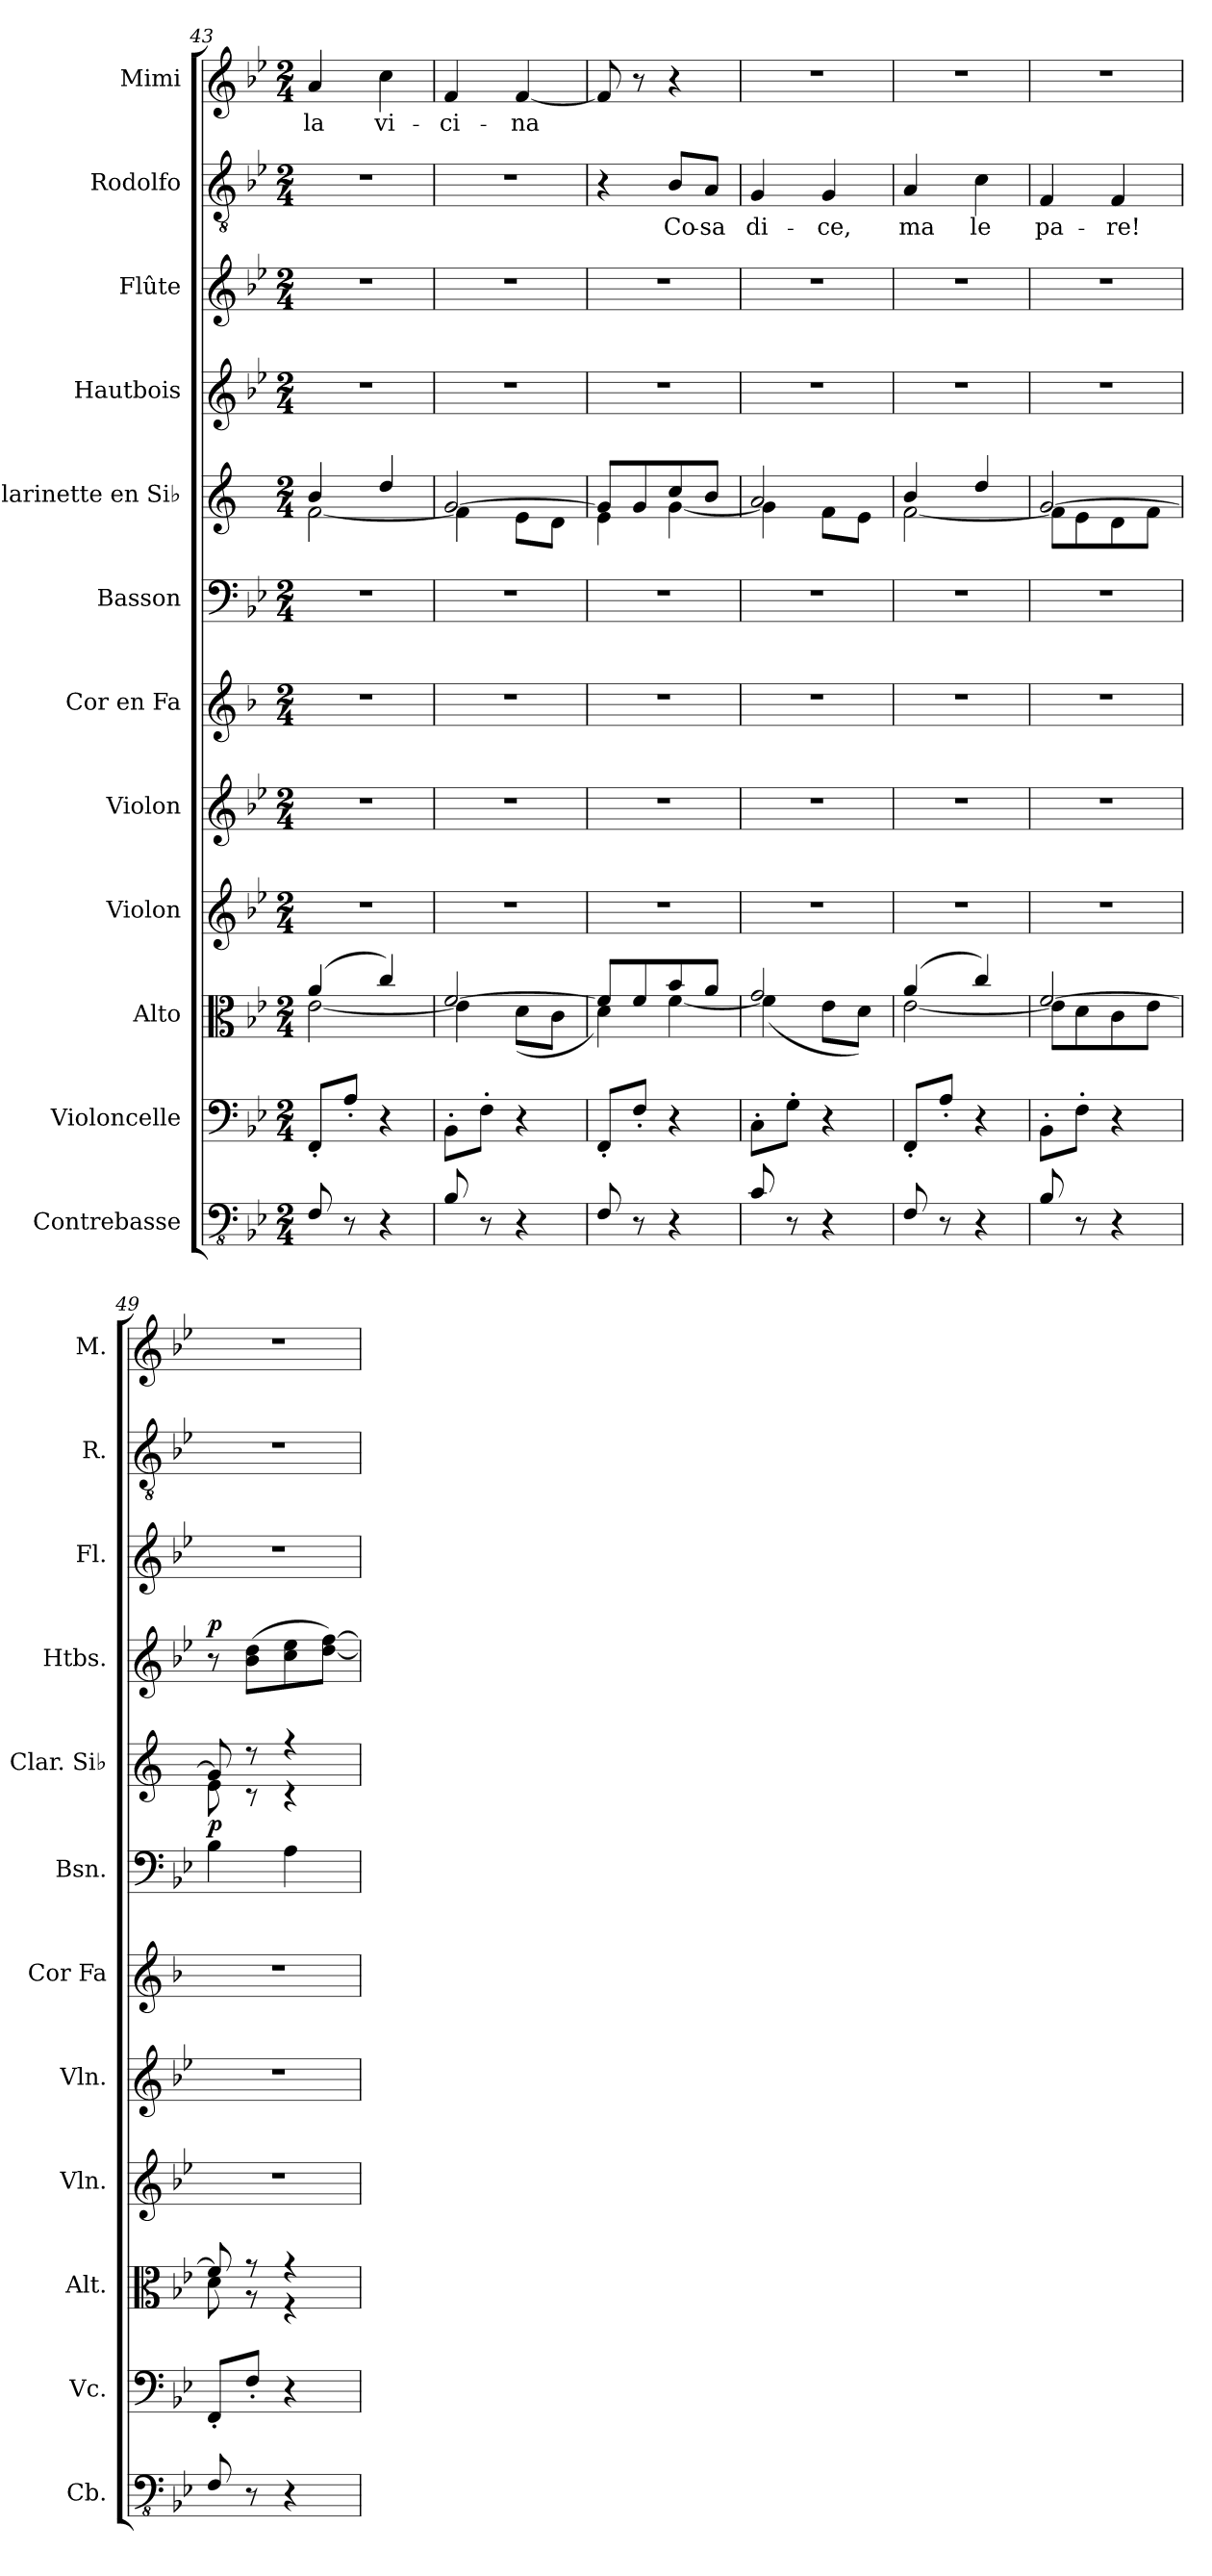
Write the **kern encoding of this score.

**kern	**kern	**kern	**kern	**kern	**kern	**kern	**dynam	**kern	**kern	**dynam	**kern	**kern	**text	**kern	**text
*part12	*part11	*part10	*part9	*part8	*part7	*part6	*part6	*part5	*part4	*part4	*part3	*part2	*part2	*part1	*part1
*staff12	*staff11	*staff10	*staff9	*staff8	*staff7	*staff6	*staff6	*staff5	*staff4	*staff4	*staff3	*staff2	*staff2	*staff1	*staff1
*I"Contrebasse	*I"Violoncelle	*I"Alto	*I"Violon	*I"Violon	*I"Cor en Fa	*I"Basson	*	*I"Clarinette en Si♭	*I"Hautbois	*	*I"Flûte	*I"Rodolfo	*	*I"Mimi	*
*I'Cb.	*I'Vc.	*I'Alt.	*I'Vln.	*I'Vln.	*I'Cor Fa	*I'Bsn.	*	*I'Clar. Si♭	*I'Htbs.	*	*I'Fl.	*I'R.	*	*I'M.	*
*clefFv4	*clefF4	*clefC3	*clefG2	*clefG2	*clefG2	*clefF4	*	*clefG2	*clefG2	*	*clefG2	*clefGv2	*	*clefG2	*
*ITrd7c12	*	*	*	*	*ITrd4c7	*	*	*ITrd1c2	*	*	*	*	*	*	*
*k[b-e-]	*k[b-e-]	*k[b-e-]	*k[b-e-]	*k[b-e-]	*k[b-e-]	*k[b-e-]	*	*k[b-e-]	*k[b-e-]	*	*k[b-e-]	*k[b-e-]	*	*k[b-e-]	*
*M2/4	*M2/4	*M2/4	*M2/4	*M2/4	*M2/4	*M2/4	*	*M2/4	*M2/4	*	*M2/4	*M2/4	*	*M2/4	*
=43	=43	=43	=43	=43	=43	=43	=43	=43	=43	=43	=43	=43	=43	=43	=43
*	*	*^	*	*	*	*	*	*^	*	*	*	*	*	*	*
8FFF/	8FF'/L	(4a/	[2e-\	2r	2r	2r	2r	.	4a/	[2e-\	2r	.	2r	2r	.	4a/	la
8r	8A'/J	.	.	.	.	.	.	.	.	.	.	.	.	.	.	.	.
4r	4r	4cc/)	.	.	.	.	.	.	4cc/	.	.	.	.	.	.	4cc\	vi-
=44	=44	=44	=44	=44	=44	=44	=44	=44	=44	=44	=44	=44	=44	=44	=44	=44	=44
8BBB-/	8BB-'\L	[2f/	4e-\]	2r	2r	2r	2r	.	[2f/	4e-\]	2r	.	2r	2r	.	4f/	-ci-
8r	8F'\J	.	.	.	.	.	.	.	.	.	.	.	.	.	.	.	.
4r	4r	.	(8d\L	.	.	.	.	.	.	8d\L	.	.	.	.	.	[4f/	-na
.	.	.	8c\J	.	.	.	.	.	.	8c\J	.	.	.	.	.	.	.
=45	=45	=45	=45	=45	=45	=45	=45	=45	=45	=45	=45	=45	=45	=45	=45	=45	=45
8FFF/	8FF'/L	8f/L]	4d\)	2r	2r	2r	2r	.	8f/L]	4d\	2r	.	2r	4r	.	8f/]	.
8r	8F'/J	8f/	.	.	.	.	.	.	8f/	.	.	.	.	.	.	8r	.
4r	4r	8b-/	[4f\	.	.	.	.	.	8b-/	[4f\	.	.	.	8B-/L	Co-	4r	.
.	.	8a/J	.	.	.	.	.	.	8a/J	.	.	.	.	8A/J	-sa	.	.
=46	=46	=46	=46	=46	=46	=46	=46	=46	=46	=46	=46	=46	=46	=46	=46	=46	=46
8CC/	8C'\L	2g/	(4f\]	2r	2r	2r	2r	.	2g/	4f\]	2r	.	2r	4G/	di-	2r	.
8r	8G'\J	.	.	.	.	.	.	.	.	.	.	.	.	.	.	.	.
4r	4r	.	8e-\L	.	.	.	.	.	.	8e-\L	.	.	.	4G/	-ce,	.	.
.	.	.	8d\J)	.	.	.	.	.	.	8d\J	.	.	.	.	.	.	.
!!LO:PB:g=z
=47	=47	=47	=47	=47	=47	=47	=47	=47	=47	=47	=47	=47	=47	=47	=47	=47	=47
8FFF/	8FF'/L	(4a/	[2e-\	2r	2r	2r	2r	.	4a/	[2e-\	2r	.	2r	4A/	ma	2r	.
8r	8A'/J	.	.	.	.	.	.	.	.	.	.	.	.	.	.	.	.
4r	4r	4cc/)	.	.	.	.	.	.	4cc/	.	.	.	.	4c\	le	.	.
=48	=48	=48	=48	=48	=48	=48	=48	=48	=48	=48	=48	=48	=48	=48	=48	=48	=48
8BBB-/	8BB-'\L	[2f/	8e-\L]	2r	2r	2r	2r	.	[2f/	8e-\L]	2r	.	2r	4F/	pa-	2r	.
8r	8F'\J	.	8d\	.	.	.	.	.	.	8d\	.	.	.	.	.	.	.
4r	4r	.	8c\	.	.	.	.	.	.	8c\	.	.	.	4F/	-re!	.	.
.	.	.	8e-\J	.	.	.	.	.	.	8e-\J	.	.	.	.	.	.	.
=49	=49	=49	=49	=49	=49	=49	=49	=49	=49	=49	=49	=49	=49	=49	=49	=49	=49
!	!	!	!	!	!	!	!	!LO:DY:a	!	!	!	!LO:DY:a	!	!	!	!	!
8FFF/	8FF'/L	8f/]	8d\	2r	2r	2r	4B-\	p	8f/]	8d\	8r	p	2r	2r	.	2r	.
8r	8F'/J	8r	8r	.	.	.	.	.	8r	8r	(8b-\ 8dd\L	.	.	.	.	.	.
4r	4r	4r	4r	.	.	.	4A\	.	4r	4r	8cc\ 8ee-\	.	.	.	.	.	.
!	!	!	!	!	!	!	!	!	!	!	!	!LO:DY:a	!	!	!	!	!
.	.	.	.	.	.	.	.	.	.	.	[8dd\ [8ff\J)	other-dynamics	.	.	.	.	.
*	*	*v	*v	*	*	*	*	*	*v	*v	*	*	*	*	*	*	*
=	=	=	=	=	=	=	=	=	=	=	=	=	=	=	=
*-	*-	*-	*-	*-	*-	*-	*-	*-	*-	*-	*-	*-	*-	*-	*-
